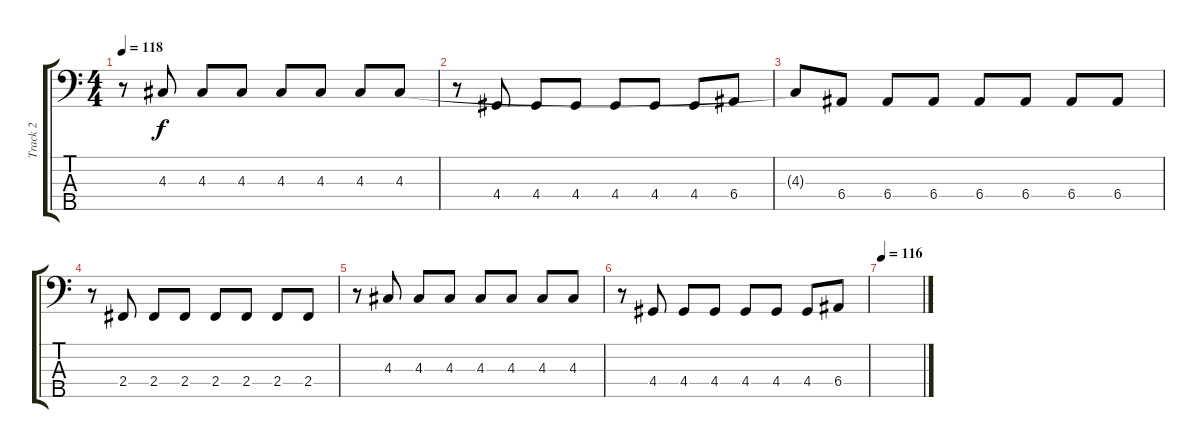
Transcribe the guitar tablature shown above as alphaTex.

\track ("Track 2" "Track 2") {instrument electricbassfinger}
\staff {score tabs}
\tuning (G2 D2 A1 E1 B0) {hide}
\ts (4 4)
\tempo 118
\clef f4
\ks c
r.8{dy f} 4.3.8 4.3.8 4.3.8 4.3.8 4.3.8 4.3.8 4.3.8 |
r.8 4.4.8 4.4.8 4.4.8 4.4.8 4.4.8 4.4.8 6.4.8 |
4.3{t}.8 6.4.8 6.4.8 6.4.8 6.4.8 6.4.8 6.4.8 6.4.8 |
r.8 2.4.8 2.4.8 2.4.8 2.4.8 2.4.8 2.4.8 2.4.8 |
r.8 4.3.8 4.3.8 4.3.8 4.3.8 4.3.8 4.3.8 4.3.8 |
r.8 4.4.8 4.4.8 4.4.8 4.4.8 4.4.8 4.4.8 6.4.8 |
\tempo 116
